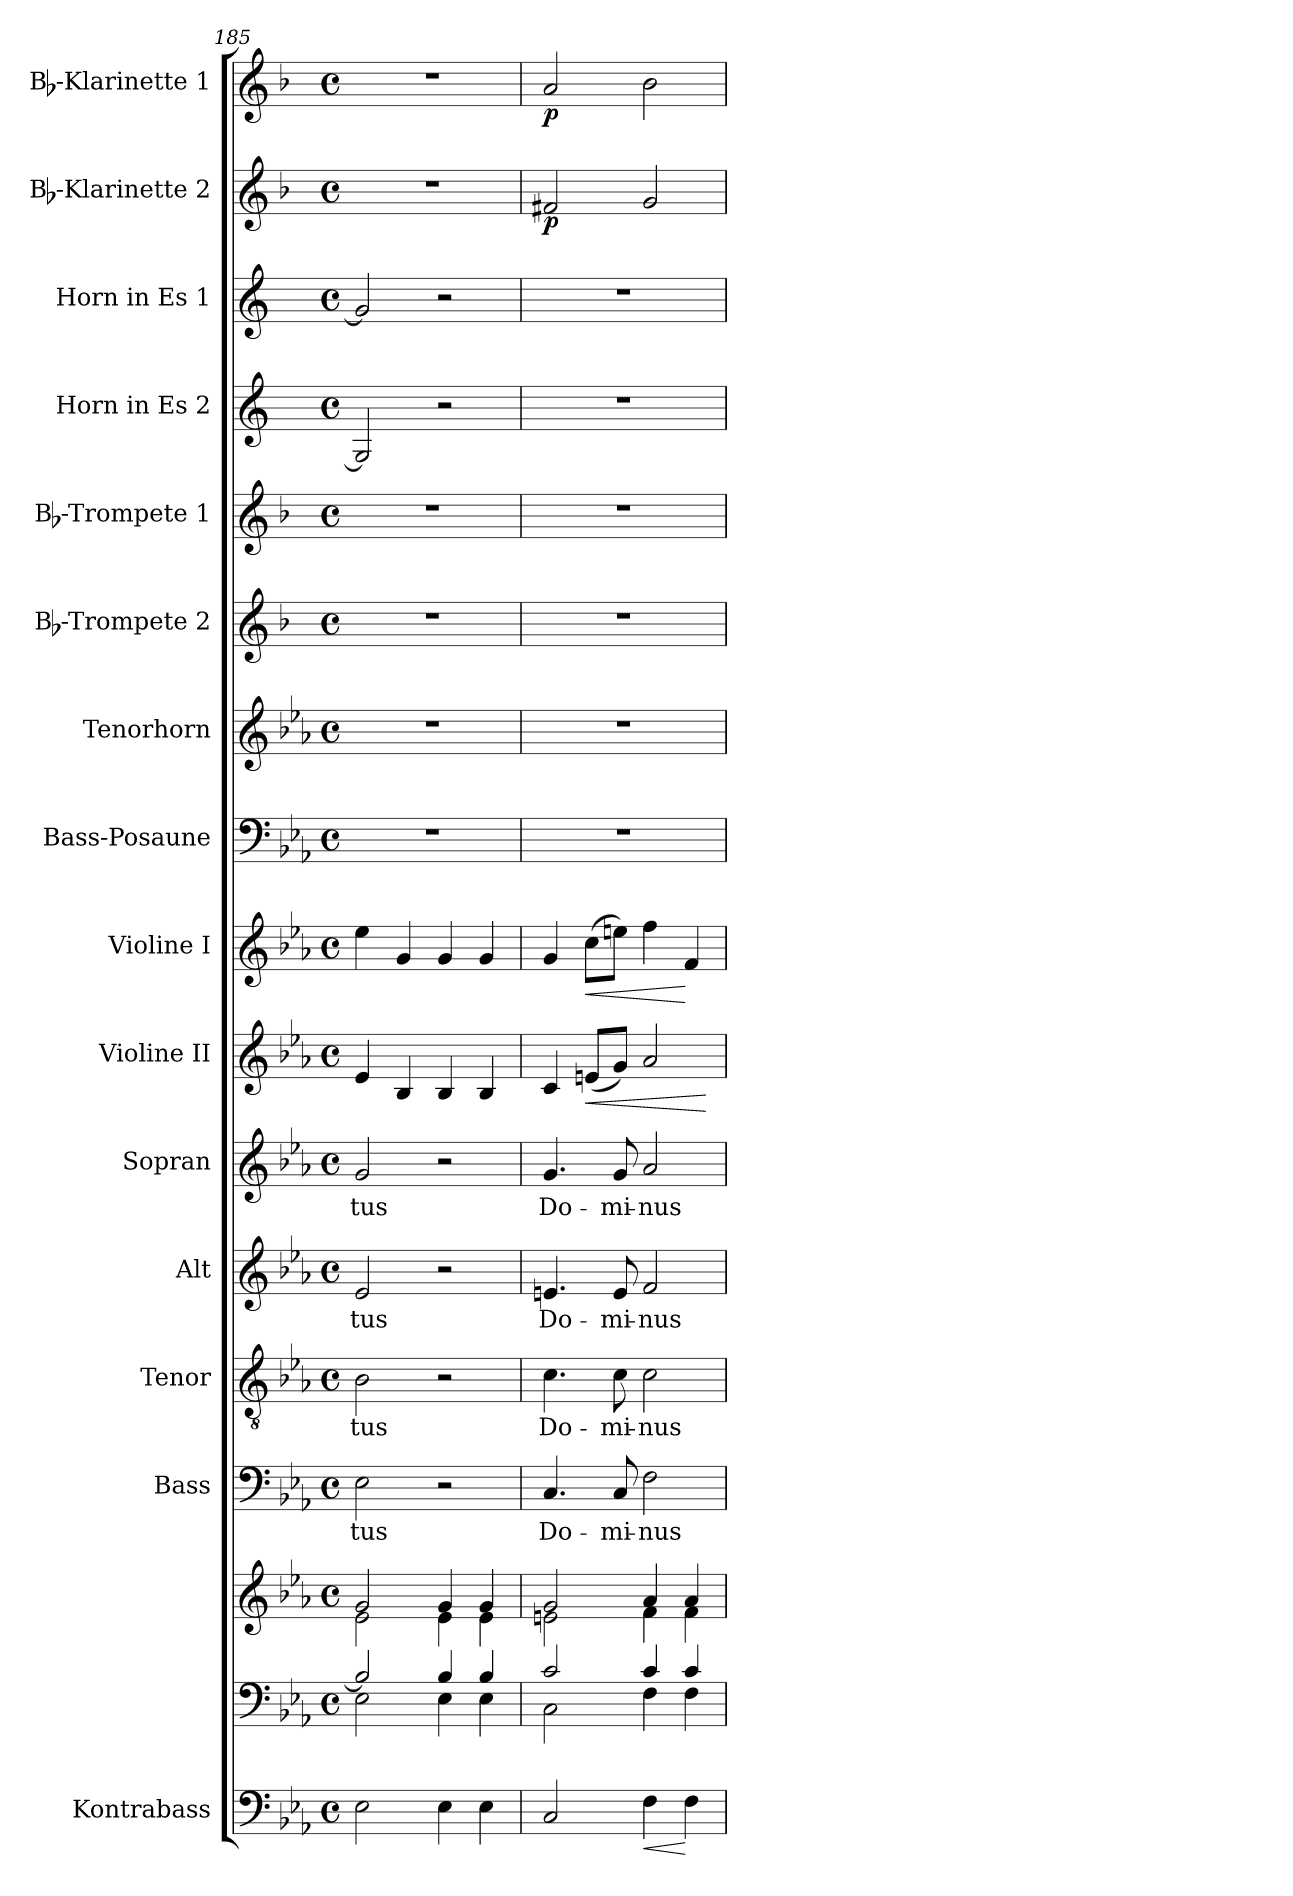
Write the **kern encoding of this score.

**kern	**dynam	**kern	**kern	**kern	**text	**kern	**text	**kern	**text	**kern	**text	**kern	**dynam	**kern	**dynam	**kern	**kern	**kern	**kern	**kern	**kern	**kern	**dynam	**kern	**dynam
*part16	*part16	*part15	*part15	*part14	*part14	*part13	*part13	*part12	*part12	*part11	*part11	*part10	*part10	*part9	*part9	*part8	*part7	*part6	*part5	*part4	*part3	*part2	*part2	*part1	*part1
*staff17	*staff17	*staff16	*staff15	*staff14	*staff14	*staff13	*staff13	*staff12	*staff12	*staff11	*staff11	*staff10	*staff10	*staff9	*staff9	*staff8	*staff7	*staff6	*staff5	*staff4	*staff3	*staff2	*staff2	*staff1	*staff1
*I"Kontrabass	*	*	*	*I"Bass	*	*I"Tenor	*	*I"Alt	*	*I"Sopran	*	*I"Violine II	*	*I"Violine I	*	*I"Bass-Posaune	*I"Tenorhorn	*I"Bb-Trompete 2	*I"Bb-Trompete 1	*I"Horn in Es 2	*I"Horn in Es 1	*I"Bb-Klarinette 2	*	*I"Bb-Klarinette 1	*
*I'Kb.	*	*	*	*I'B.	*	*I'T.	*	*I'A.	*	*I'S.	*	*I'Vl. II	*	*I'Vl. I	*	*I'B. Pos.	*I'T. Hrn.	*I'Bb Trp. 2	*I'Bb Trp. 1	*	*	*I'Bb Kl. 2	*	*I'Bb Kl. 1	*
*clefF4	*	*clefF4	*clefG2	*clefF4	*	*clefGv2	*	*clefG2	*	*clefG2	*	*clefG2	*	*clefG2	*	*clefF4	*clefG2	*clefG2	*clefG2	*clefG2	*clefG2	*clefG2	*	*clefG2	*
*ITrd7c12	*	*	*	*	*	*	*	*	*	*	*	*	*	*	*	*	*ITrd8c14	*ITrd1c2	*ITrd1c2	*ITrd5c9	*ITrd5c9	*ITrd1c2	*	*ITrd1c2	*
*k[b-e-a-]	*	*k[b-e-a-]	*k[b-e-a-]	*k[b-e-a-]	*	*k[b-e-a-]	*	*k[b-e-a-]	*	*k[b-e-a-]	*	*k[b-e-a-]	*	*k[b-e-a-]	*	*k[b-e-a-]	*k[b-e-a-]	*k[b-e-a-]	*k[b-e-a-]	*k[b-e-a-]	*k[b-e-a-]	*k[b-e-a-]	*	*k[b-e-a-]	*
*E-:	*	*E-:	*E-:	*E-:	*	*E-:	*	*E-:	*	*E-:	*	*E-:	*	*E-:	*	*E-:	*E-:	*E-:	*E-:	*E-:	*E-:	*E-:	*	*E-:	*
*M4/4	*	*M4/4	*M4/4	*M4/4	*	*M4/4	*	*M4/4	*	*M4/4	*	*M4/4	*	*M4/4	*	*M4/4	*M4/4	*M4/4	*M4/4	*M4/4	*M4/4	*M4/4	*	*M4/4	*
*met(c)	*	*met(c)	*met(c)	*met(c)	*	*met(c)	*	*met(c)	*	*met(c)	*	*met(c)	*	*met(c)	*	*met(c)	*met(c)	*met(c)	*met(c)	*met(c)	*met(c)	*met(c)	*	*met(c)	*
=185	=185	=185	=185	=185	=185	=185	=185	=185	=185	=185	=185	=185	=185	=185	=185	=185	=185	=185	=185	=185	=185	=185	=185	=185	=185
*	*	*^	*^	*	*	*	*	*	*	*	*	*	*	*	*	*	*	*	*	*	*	*	*	*	*
!	!	!	!	!	!	!	!LO:LY:b	!	!LO:LY:b	!	!LO:LY:b	!	!LO:LY:b	!	!	!	!	!	!	!	!	!	!	!	!	!	!
2EE-\	.	2B-/]	2E-\	2g/	2e-\	2E-\	-tus	2B-\	-tus	2e-/	-tus	2g/	-tus	4e-/	.	4ee-\	.	1r	1r	1r	1r	2BB-/]	2B-/]	1r	.	1r	.
.	.	.	.	.	.	.	.	.	.	.	.	.	.	4B-/	.	4g/	.	.	.	.	.	.	.	.	.	.	.
4EE-\	.	4B-/	4E-\	4g/	4e-\	2r	.	2r	.	2r	.	2r	.	4B-/	.	4g/	.	.	.	.	.	2r	2r	.	.	.	.
4EE-\	.	4B-/	4E-\	4g/	4e-\	.	.	.	.	.	.	.	.	4B-/	.	4g/	.	.	.	.	.	.	.	.	.	.	.
=186	=186	=186	=186	=186	=186	=186	=186	=186	=186	=186	=186	=186	=186	=186	=186	=186	=186	=186	=186	=186	=186	=186	=186	=186	=186	=186	=186
!	!	!	!	!	!	!	!LO:LY:b	!	!LO:LY:b	!	!LO:LY:b	!	!LO:LY:b	!	!	!	!	!	!	!	!	!	!	!	!LO:DY:b	!	!LO:DY:b
2CC/	.	2c/	2C\	2g/	2en\	4.C/	Do-	4.c\	Do-	4.en/	Do-	4.g/	Do-	4c/	.	4g/	.	1r	1r	1r	1r	1r	1r	2en/	p	2g/	p
!	!	!	!	!	!	!	!	!	!	!	!	!	!	!	!LO:HP:b	!	!LO:HP:b	!	!	!	!	!	!	!	!	!	!
.	.	.	.	.	.	.	.	.	.	.	.	.	.	(<8en/L	<	(>8cc\L	<	.	.	.	.	.	.	.	.	.	.
!	!	!	!	!	!	!	!LO:LY:b	!	!LO:LY:b	!	!LO:LY:b	!	!LO:LY:b	!	!	!	!	!	!	!	!	!	!	!	!	!	!
.	.	.	.	.	.	8C/	-mi-	8c\	-mi-	8e/	-mi-	8g/	-mi-	8g/J)	.	8een\J)	.	.	.	.	.	.	.	.	.	.	.
!	!LO:HP:b	!	!	!	!	!	!LO:LY:b	!	!LO:LY:b	!	!LO:LY:b	!	!LO:LY:b	!	!	!	!	!	!	!	!	!	!	!	!	!	!
4FF\	<	4c/	4F\	4a-/	4f\	2F\	-nus	2c\	-nus	2f/	-nus	2a-/	-nus	2a-/	.	4ff\	.	.	.	.	.	.	.	2f/	.	2a-\	.
4FF\	[	4c/	4F\	4a-/	4f\	.	.	.	.	.	.	.	.	.	.	4f/	[	.	.	.	.	.	.	.	.	.	.
*	*	*v	*v	*	*	*	*	*	*	*	*	*	*	*	*	*	*	*	*	*	*	*	*	*	*	*	*
*	*	*	*v	*v	*	*	*	*	*	*	*	*	*	*	*	*	*	*	*	*	*	*	*	*	*	*
.	.	.	.	.	.	.	.	.	.	.	.	.	[	.	.	.	.	.	.	.	.	.	.	.	.
=	=	=	=	=	=	=	=	=	=	=	=	=	=	=	=	=	=	=	=	=	=	=	=	=	=
*-	*-	*-	*-	*-	*-	*-	*-	*-	*-	*-	*-	*-	*-	*-	*-	*-	*-	*-	*-	*-	*-	*-	*-	*-	*-
